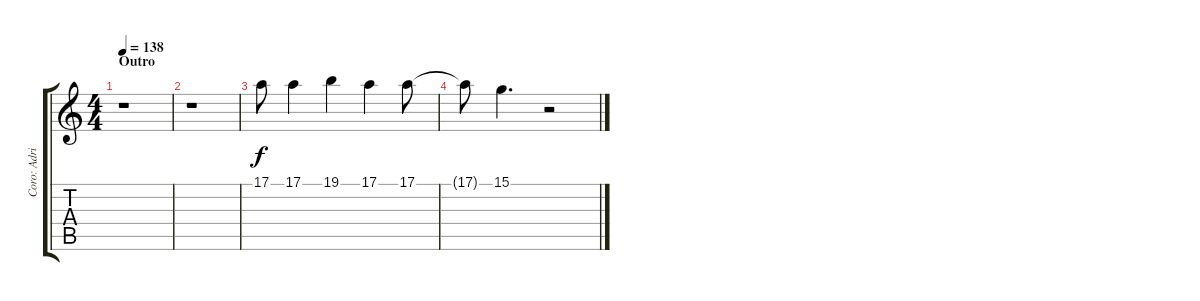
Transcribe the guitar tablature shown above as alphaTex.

\track ("Coro: Adrian y Steve" "Coro: Adri") {instrument choiraahs}
\staff {score tabs}
\tuning (E4 B3 G3 D3 A2 E2) {hide}
\ts (4 4)
\section ("" "Outro")
\tempo 138
\clef g2
\ks c
r.1{dy f} |
r.1 |
17.1.8 17.1.4 19.1.4 17.1.4 17.1.8 |
17.1{t}.8 15.1.4{d} r.2
